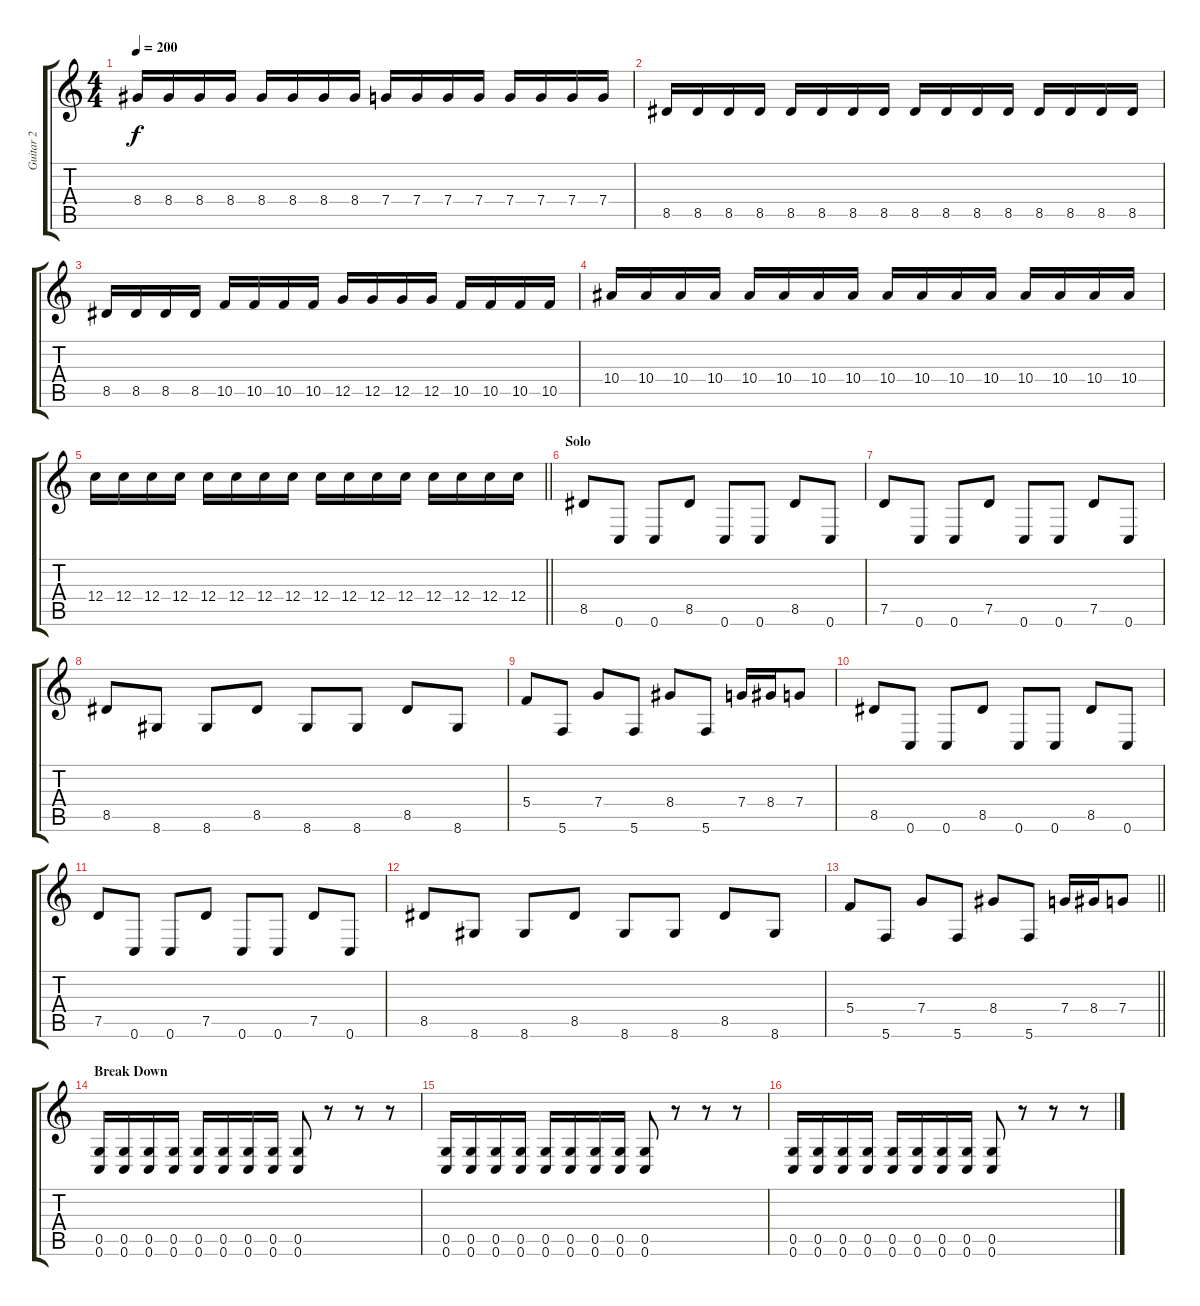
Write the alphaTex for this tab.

\track ("Guitar 2" "Guitar 2") {instrument distortionguitar}
\staff {score tabs}
\tuning (D4 A3 F3 C3 G2 C2) {hide}
\ts (4 4)
\tempo 200
\clef g2
\ks c
8.4.16{dy f} 8.4.16 8.4.16 8.4.16 8.4.16 8.4.16 8.4.16 8.4.16 7.4.16 7.4.16 7.4.16 7.4.16 7.4.16 7.4.16 7.4.16 7.4.16 |
8.5.16 8.5.16 8.5.16 8.5.16 8.5.16 8.5.16 8.5.16 8.5.16 8.5.16 8.5.16 8.5.16 8.5.16 8.5.16 8.5.16 8.5.16 8.5.16 |
8.5.16 8.5.16 8.5.16 8.5.16 10.5.16 10.5.16 10.5.16 10.5.16 12.5.16 12.5.16 12.5.16 12.5.16 10.5.16 10.5.16 10.5.16 10.5.16 |
10.4.16 10.4.16 10.4.16 10.4.16 10.4.16 10.4.16 10.4.16 10.4.16 10.4.16 10.4.16 10.4.16 10.4.16 10.4.16 10.4.16 10.4.16 10.4.16 |
\barLineRight lightlight
12.4.16 12.4.16 12.4.16 12.4.16 12.4.16 12.4.16 12.4.16 12.4.16 12.4.16 12.4.16 12.4.16 12.4.16 12.4.16 12.4.16 12.4.16 12.4.16 |
\section ("" "Solo")
8.5.8 0.6.8 0.6.8 8.5.8 0.6.8 0.6.8 8.5.8 0.6.8 |
7.5.8 0.6.8 0.6.8 7.5.8 0.6.8 0.6.8 7.5.8 0.6.8 |
8.5.8 8.6.8 8.6.8 8.5.8 8.6.8 8.6.8 8.5.8 8.6.8 |
5.4.8 5.6.8 7.4.8 5.6.8 8.4.8 5.6.8 7.4.16 8.4.16 7.4.8 |
8.5.8 0.6.8 0.6.8 8.5.8 0.6.8 0.6.8 8.5.8 0.6.8 |
7.5.8 0.6.8 0.6.8 7.5.8 0.6.8 0.6.8 7.5.8 0.6.8 |
8.5.8 8.6.8 8.6.8 8.5.8 8.6.8 8.6.8 8.5.8 8.6.8 |
\barLineRight lightlight
5.4.8 5.6.8 7.4.8 5.6.8 8.4.8 5.6.8 7.4.16 8.4.16 7.4.8 |
\section ("" "Break Down")
(0.5 0.6).16 (0.5 0.6).16 (0.5 0.6).16 (0.5 0.6).16 (0.5 0.6).16 (0.5 0.6).16 (0.5 0.6).16 (0.5 0.6).16 (0.5 0.6).8 r.8 r.8 r.8 |
(0.5 0.6).16 (0.5 0.6).16 (0.5 0.6).16 (0.5 0.6).16 (0.5 0.6).16 (0.5 0.6).16 (0.5 0.6).16 (0.5 0.6).16 (0.5 0.6).8 r.8 r.8 r.8 |
(0.5 0.6).16 (0.5 0.6).16 (0.5 0.6).16 (0.5 0.6).16 (0.5 0.6).16 (0.5 0.6).16 (0.5 0.6).16 (0.5 0.6).16 (0.5 0.6).8 r.8 r.8 r.8
